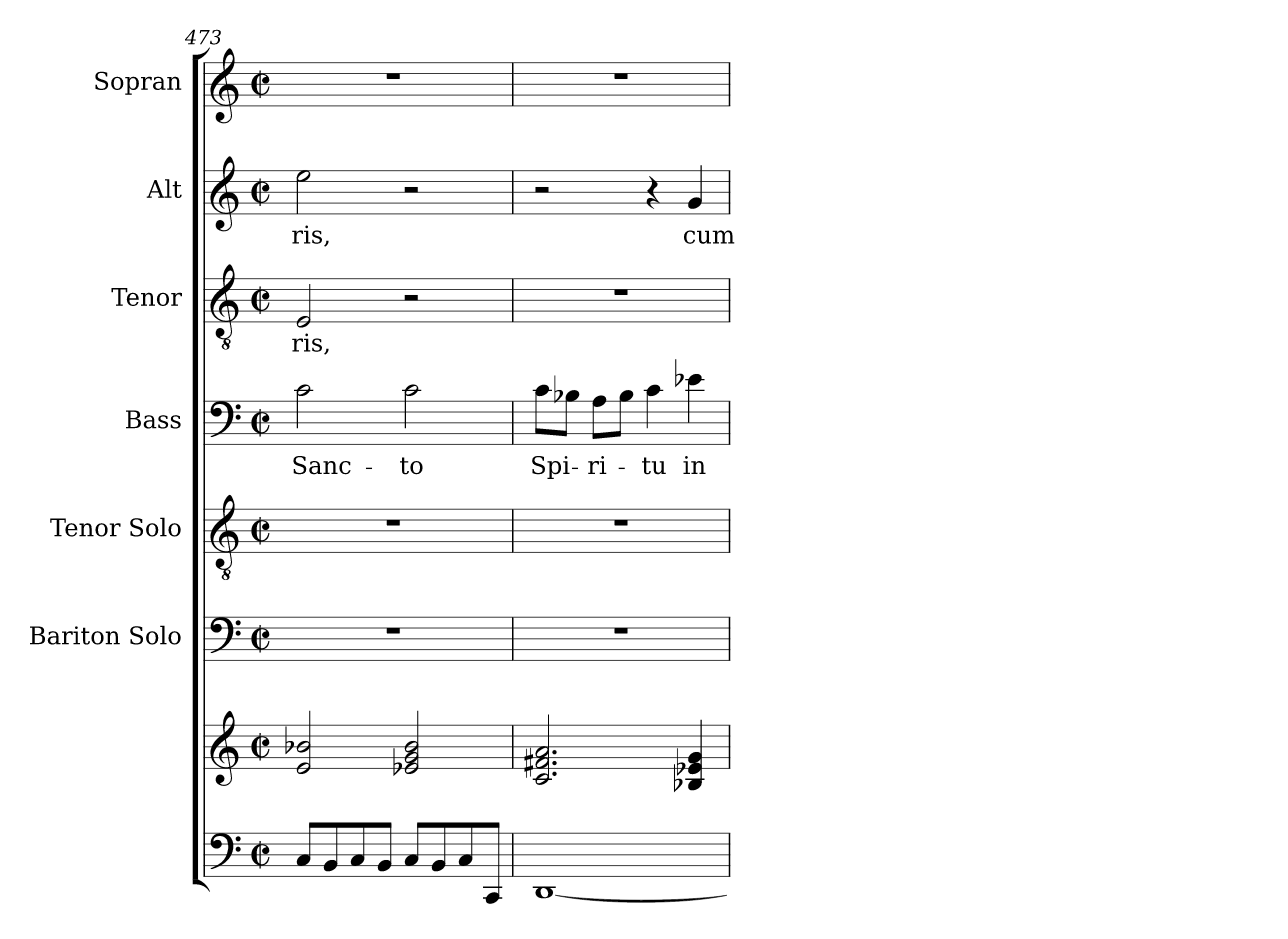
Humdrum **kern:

**kern	**kern	**kern	**kern	**kern	**text	**kern	**text	**kern	**text	**kern
*part7	*part7	*part6	*part5	*part4	*part4	*part3	*part3	*part2	*part2	*part1
*staff8	*staff7	*staff6	*staff5	*staff4	*staff4	*staff3	*staff3	*staff2	*staff2	*staff1
*	*	*I"Bariton Solo	*I"Tenor Solo	*I"Bass	*	*I"Tenor	*	*I"Alt	*	*I"Sopran
*	*	*	*	*I'B.	*	*I'T.	*	*I'A.	*	*I'S.
*clefF4	*clefG2	*clefF4	*clefGv2	*clefF4	*	*clefGv2	*	*clefG2	*	*clefG2
*k[]	*k[]	*k[]	*k[]	*k[]	*	*k[]	*	*k[]	*	*k[]
*C:	*C:	*C:	*C:	*C:	*	*C:	*	*C:	*	*C:
*M2/2	*M2/2	*M2/2	*M2/2	*M2/2	*	*M2/2	*	*M2/2	*	*M2/2
*met(c|)	*met(c|)	*met(c|)	*met(c|)	*met(c|)	*	*met(c|)	*	*met(c|)	*	*met(c|)
=473	=473	=473	=473	=473	=473	=473	=473	=473	=473	=473
!	!	!	!	!	!LO:LY:b	!	!LO:LY:b	!	!LO:LY:b	!
8C/L	2e/ 2b-X/	1r	1r	2c\	Sanc-	2E/	-ris,	2ee\	-ris,	1r
8BB/	.	.	.	.	.	.	.	.	.	.
8C/	.	.	.	.	.	.	.	.	.	.
8BB/J	.	.	.	.	.	.	.	.	.	.
!	!	!	!	!	!LO:LY:b	!	!	!	!	!
8C/L	2e-X/ 2g/ 2b-/	.	.	2c\	-to	2r	.	2r	.	.
8BB/	.	.	.	.	.	.	.	.	.	.
8C/	.	.	.	.	.	.	.	.	.	.
8CC/J	.	.	.	.	.	.	.	.	.	.
=474	=474	=474	=474	=474	=474	=474	=474	=474	=474	=474
!	!	!	!	!	!LO:LY:b	!	!	!	!	!
[1DD	2.c/ 2.f#X/ 2.a/	1r	1r	8c\L	Spi-	1r	.	2r	.	1r
.	.	.	.	8B-X\J	.	.	.	.	.	.
!	!	!	!	!	!LO:LY:b	!	!	!	!	!
.	.	.	.	8A\L	-ri-	.	.	.	.	.
.	.	.	.	8B-\J	.	.	.	.	.	.
!	!	!	!	!	!LO:LY:b	!	!	!	!	!
.	.	.	.	4c\	-tu	.	.	4r	.	.
!	!	!	!	!	!LO:LY:b	!	!	!	!LO:LY:b	!
.	4B-X/ 4e-X/ 4g/	.	.	4e-X\	in	.	.	4g/	cum	.
=	=	=	=	=	=	=	=	=	=	=
*-	*-	*-	*-	*-	*-	*-	*-	*-	*-	*-
